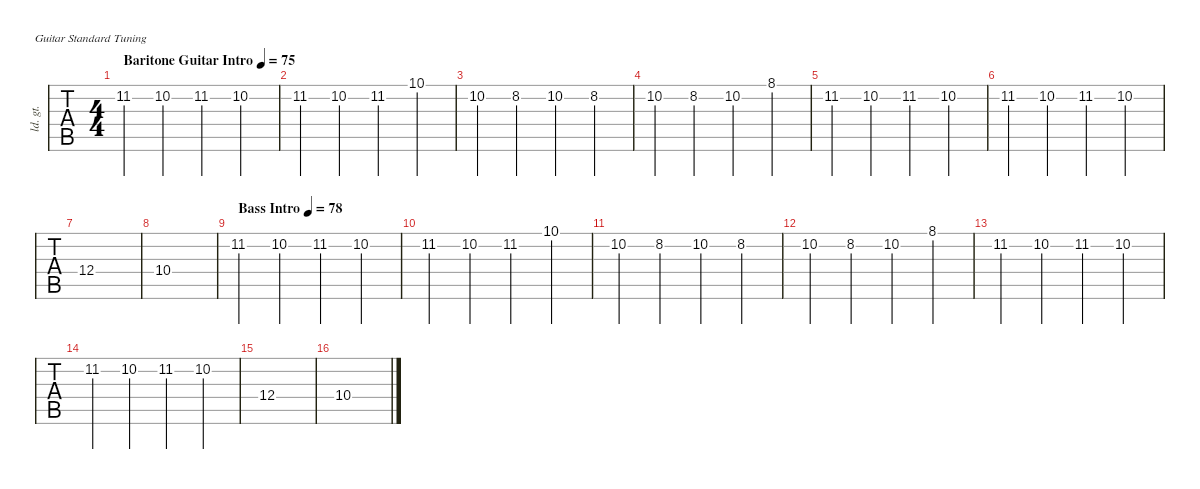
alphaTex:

\defaultSystemsLayout 4
\hideDynamics
\bracketExtendMode nobrackets
\track ("Lead Guitar" "ld. gt.") {defaultSystemsLayout 4 instrument electricguitarclean}
\staff {tabs}
\tuning (E4 B3 G3 D3 A2 E2)
\ts (4 4)
\tempo (75 "Baritone Guitar Intro")
\clef g2
\ks c
11.2{acc #}.4{dy mf} 10.2.4 11.2{acc #}.4 10.2.4 |
11.2{acc #}.4 10.2.4 11.2{acc #}.4 10.1.4 |
10.2.4 8.2.4 10.2.4 8.2.4 |
10.2.4 8.2.4 10.2.4 8.1.4 |
11.2{acc #}.4 10.2.4 11.2{acc #}.4 10.2.4 |
11.2{acc #}.4 10.2.4 11.2{acc #}.4 10.2.4 |
12.4.1 |
10.4.1 |
\tempo (78 "Bass Intro")
11.2{acc #}.4 10.2.4 11.2{acc #}.4 10.2.4 |
11.2{acc #}.4 10.2.4 11.2{acc #}.4 10.1.4 |
10.2.4 8.2.4 10.2.4 8.2.4 |
10.2.4 8.2.4 10.2.4 8.1.4 |
11.2{acc #}.4 10.2.4 11.2{acc #}.4 10.2.4 |
11.2{acc #}.4 10.2.4 11.2{acc #}.4 10.2.4 |
12.4.1 |
10.4.1
